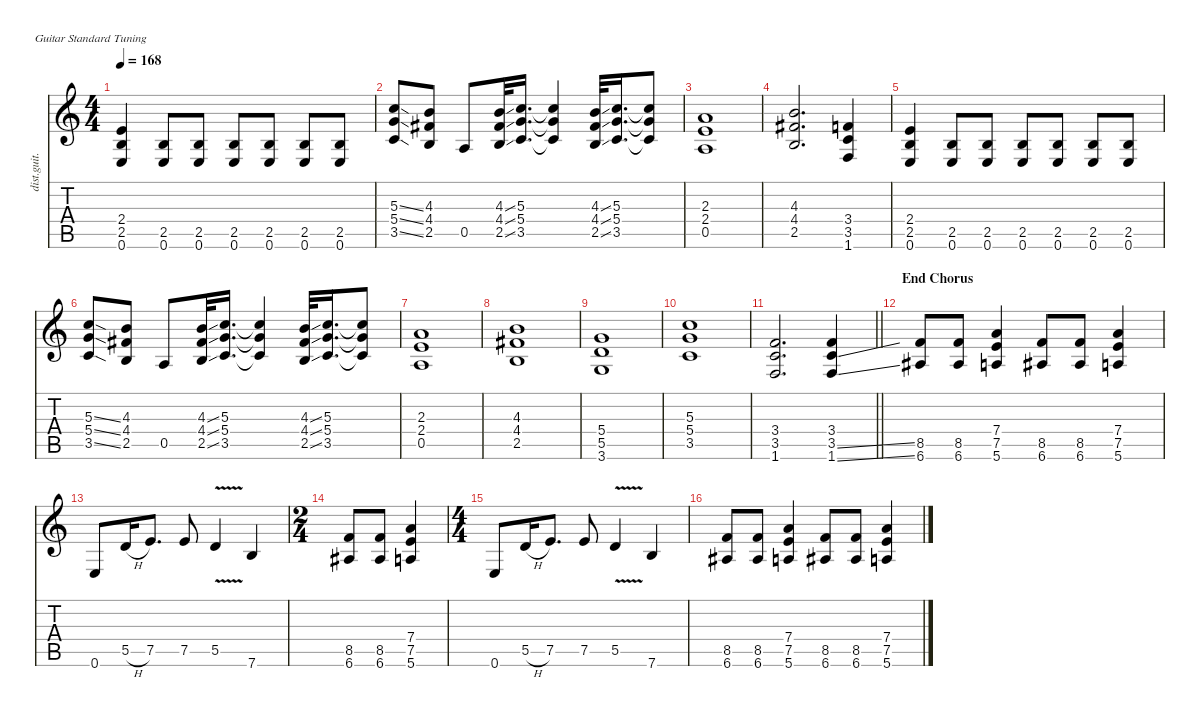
\defaultSystemsLayout 4
\hideDynamics
\bracketExtendMode nobrackets
\otherSystemsTrackNameOrientation horizontal
\track ("Guitar V Distortion" "dist.guit.") {instrument distortionguitar}
\staff {score tabs}
\tuning (E4 B3 G3 D3 A2 E2)
\ts (4 4)
\tempo 168
\clef g2
\ks c
(2.4 2.5 0.6).4{dy f} (2.5 0.6).8 (2.5 0.6).8 (2.5 0.6).8 (2.5 0.6).8 (2.5 0.6).8 (2.5 0.6).8 |
(5.3{ss} 5.4{ss} 3.5{ss}).8 (4.3 4.4{acc #} 2.5).8 0.5.8 (4.3{ss} 4.4{ss acc #} 2.5{ss}).32 (5.3 5.4 3.5).16{d} (5.3{t} 5.4{t} 3.5{t}).4 (4.3{ss} 4.4{ss acc #} 2.5{ss}).32 (5.3 5.4 3.5).16{d} (5.3{t} 5.4{t} 3.5{t}).8 |
(2.3 2.4 0.5).1 |
(4.3 4.4{acc #} 2.5).2{d} (3.4 3.5 1.6).4 |
(2.4 2.5 0.6).4 (2.5 0.6).8 (2.5 0.6).8 (2.5 0.6).8 (2.5 0.6).8 (2.5 0.6).8 (2.5 0.6).8 |
(5.3{ss} 5.4{ss} 3.5{ss}).8 (4.3 4.4{acc #} 2.5).8 0.5.8 (4.3{ss} 4.4{ss acc #} 2.5{ss}).32 (5.3 5.4 3.5).16{d} (5.3{t} 5.4{t} 3.5{t}).4 (4.3{ss} 4.4{ss acc #} 2.5{ss}).32 (5.3 5.4 3.5).16{d} (5.3{t} 5.4{t} 3.5{t}).8 |
(2.3 2.4 0.5).1 |
(4.3 4.4{acc #} 2.5).1 |
(5.4 5.5 3.6).1 |
(5.3 5.4 3.5).1 |
\barLineRight lightlight
(3.4 3.5 1.6).2{d} (3.4 3.5{ss} 1.6{ss}).4 |
\section ("" "End Chorus")
(8.5 6.6{acc #}).8 (8.5 6.6{acc #}).8 (7.4 7.5 5.6).4 (8.5 6.6{acc #}).8 (8.5 6.6{acc #}).8 (7.4 7.5 5.6).4 |
0.6.8 5.5{h}.16 7.5.8{d} 7.5.8 5.5{v}.4 7.6.4 |
\ts (2 4)
\beaming (8 2 2)
(8.5 6.6{acc #}).8 (8.5 6.6{acc #}).8 (7.4 7.5 5.6).4 |
\ts (4 4)
\beaming (8 2 2 2 2)
0.6.8 5.5{h}.16 7.5.8{d} 7.5.8 5.5{v}.4 7.6.4 |
(8.5 6.6{acc #}).8 (8.5 6.6{acc #}).8 (7.4 7.5 5.6).4 (8.5 6.6{acc #}).8 (8.5 6.6{acc #}).8 (7.4 7.5 5.6).4
